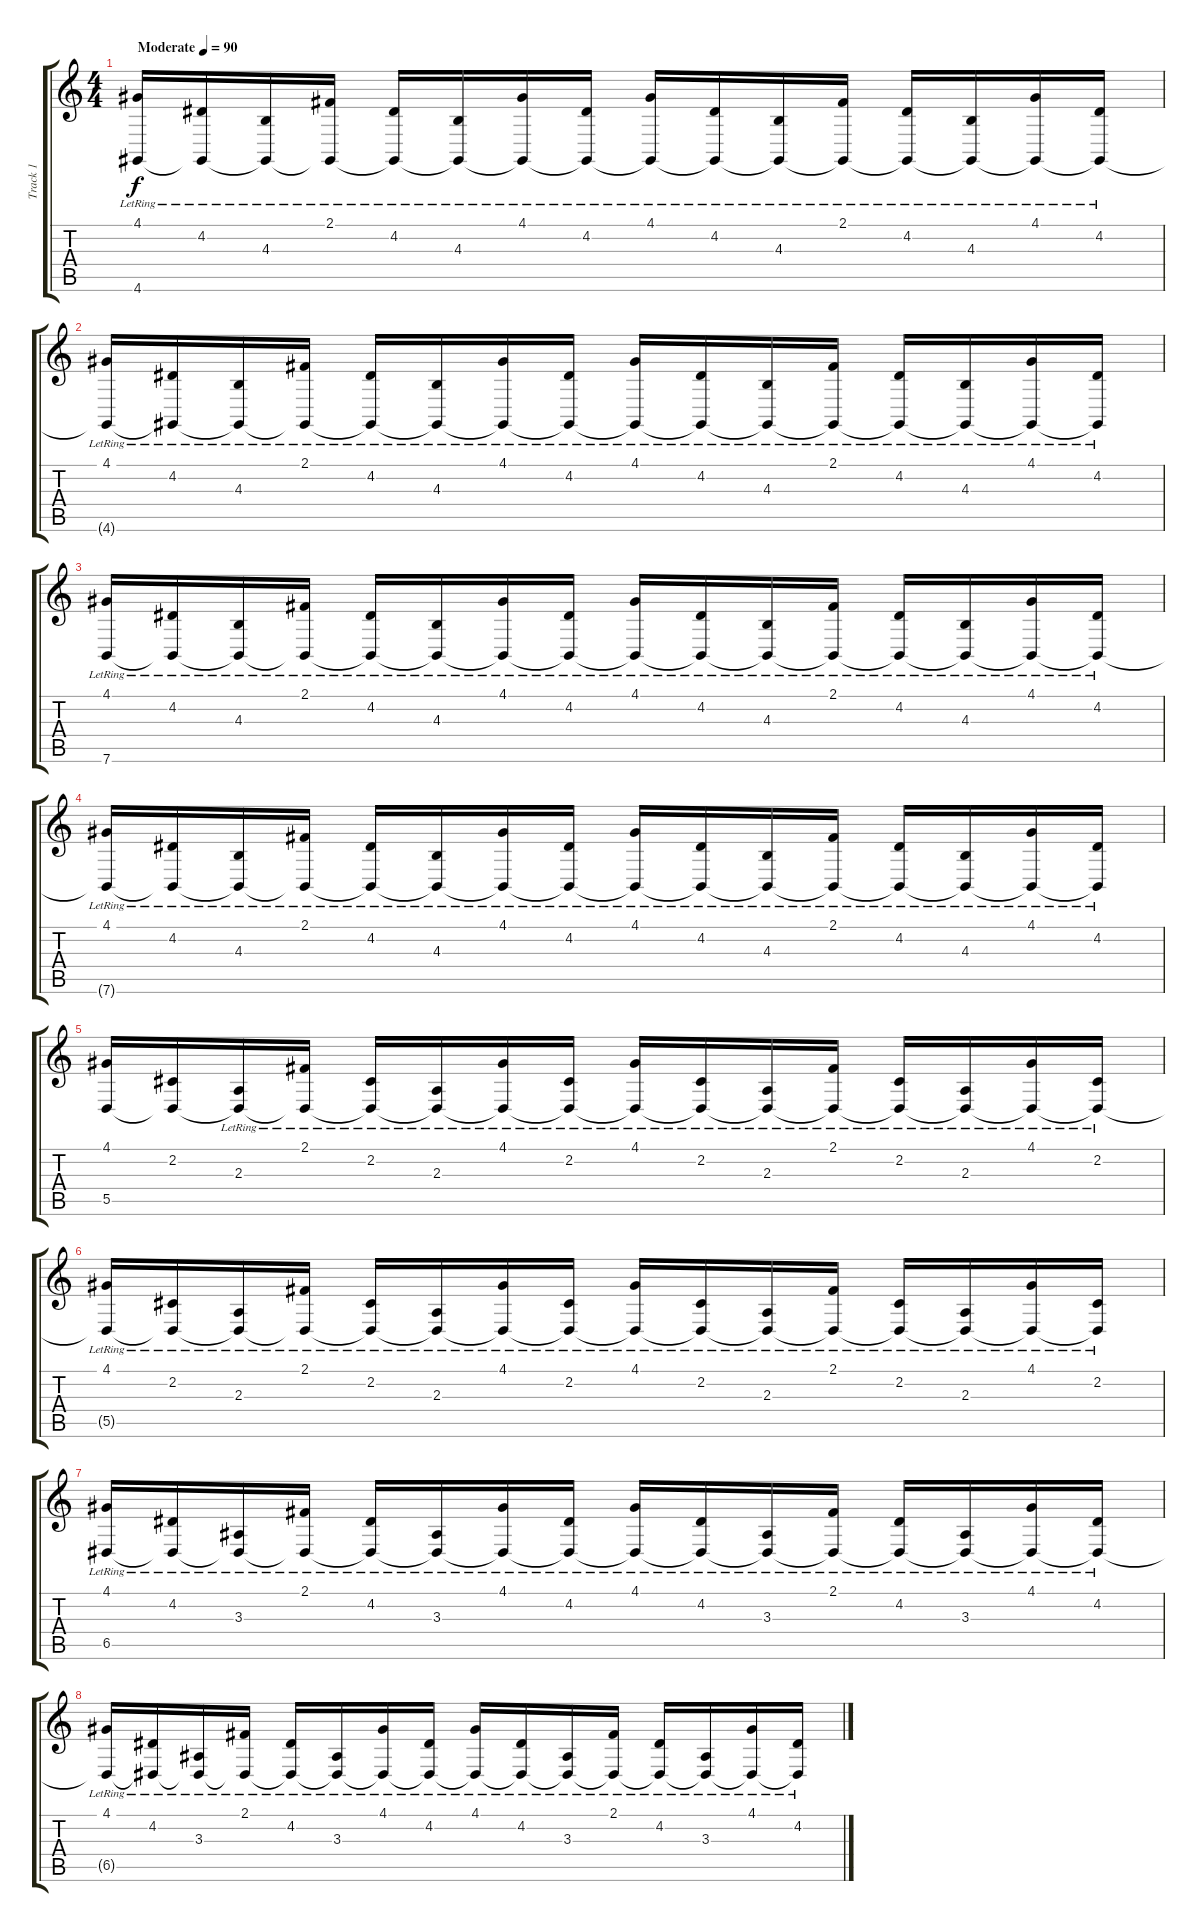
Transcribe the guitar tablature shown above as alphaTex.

\track ("Track 1" "Track 1") {instrument electricgrandpiano}
\staff {score tabs}
\tuning (E4 B3 G3 D3 A2 E2) {hide}
\ts (4 4)
\tempo (90 "Moderate")
\clef g2
\ks c
(4.1{lr} 4.6{lr}).16{dy f instrument electricgrandpiano} (4.2{lr} 4.6{t}).16 (4.3{lr} 4.6{t}).16 (2.1{lr} 4.6{t}).16 (4.2{lr} 4.6{t}).16 (4.3{lr} 4.6{t}).16 (4.1{lr} 4.6{t}).16 (4.2{lr} 4.6{t}).16 (4.1{lr} 4.6{t}).16 (4.2{lr} 4.6{t}).16 (4.3{lr} 4.6{t}).16 (2.1{lr} 4.6{t}).16 (4.2{lr} 4.6{t}).16 (4.3{lr} 4.6{t}).16 (4.1{lr} 4.6{t}).16 (4.2{lr} 4.6{t}).16 |
(4.1{lr} 4.6{t}).16 (4.2{lr} 4.6{t}).16 (4.3{lr} 4.6{t}).16 (2.1{lr} 4.6{t}).16 (4.2{lr} 4.6{t}).16 (4.3{lr} 4.6{t}).16 (4.1{lr} 4.6{t}).16 (4.2{lr} 4.6{t}).16 (4.1{lr} 4.6{t}).16 (4.2{lr} 4.6{t}).16 (4.3{lr} 4.6{t}).16 (2.1{lr} 4.6{t}).16 (4.2{lr} 4.6{t}).16 (4.3{lr} 4.6{t}).16 (4.1{lr} 4.6{t}).16 (4.2{lr} 4.6{t}).16 |
(4.1{lr} 7.6).16 (4.2{lr} 7.6{t}).16 (4.3{lr} 7.6{t}).16 (2.1{lr} 7.6{t}).16 (4.2{lr} 7.6{t}).16 (4.3{lr} 7.6{t}).16 (4.1{lr} 7.6{t}).16 (4.2{lr} 7.6{t}).16 (4.1{lr} 7.6{t}).16 (4.2{lr} 7.6{t}).16 (4.3{lr} 7.6{t}).16 (2.1{lr} 7.6{t}).16 (4.2{lr} 7.6{t}).16 (4.3{lr} 7.6{t}).16 (4.1{lr} 7.6{t}).16 (4.2{lr} 7.6{t}).16 |
(4.1{lr} 7.6{t}).16 (4.2{lr} 7.6{t}).16 (4.3{lr} 7.6{t}).16 (2.1{lr} 7.6{t}).16 (4.2{lr} 7.6{t}).16 (4.3{lr} 7.6{t}).16 (4.1{lr} 7.6{t}).16 (4.2{lr} 7.6{t}).16 (4.1{lr} 7.6{t}).16 (4.2{lr} 7.6{t}).16 (4.3{lr} 7.6{t}).16 (2.1{lr} 7.6{t}).16 (4.2{lr} 7.6{t}).16 (4.3{lr} 7.6{t}).16 (4.1{lr} 7.6{t}).16 (4.2{lr} 7.6{t}).16 |
(4.1 5.5).16 (2.2 5.5{t}).16 (2.3{lr} 5.5{t}).16 (2.1{lr} 5.5{t}).16 (2.2{lr} 5.5{t}).16 (2.3{lr} 5.5{t}).16 (4.1{lr} 5.5{t}).16 (2.2{lr} 5.5{t}).16 (4.1{lr} 5.5{t}).16 (2.2{lr} 5.5{t}).16 (2.3{lr} 5.5{t}).16 (2.1{lr} 5.5{t}).16 (2.2{lr} 5.5{t}).16 (2.3{lr} 5.5{t}).16 (4.1{lr} 5.5{t}).16 (2.2{lr} 5.5{t}).16 |
(4.1{lr} 5.5{t}).16 (2.2{lr} 5.5{t}).16 (2.3{lr} 5.5{t}).16 (2.1{lr} 5.5{t}).16 (2.2{lr} 5.5{t}).16 (2.3{lr} 5.5{t}).16 (4.1{lr} 5.5{t}).16 (2.2{lr} 5.5{t}).16 (4.1{lr} 5.5{t}).16 (2.2{lr} 5.5{t}).16 (2.3{lr} 5.5{t}).16 (2.1{lr} 5.5{t}).16 (2.2{lr} 5.5{t}).16 (2.3{lr} 5.5{t}).16 (4.1{lr} 5.5{t}).16 (2.2{lr} 5.5{t}).16 |
(4.1{lr} 6.5).16 (4.2{lr} 6.5{t}).16 (3.3{lr} 6.5{t}).16 (2.1{lr} 6.5{t}).16 (4.2{lr} 6.5{t}).16 (3.3{lr} 6.5{t}).16 (4.1{lr} 6.5{t}).16 (4.2{lr} 6.5{t}).16 (4.1{lr} 6.5{t}).16 (4.2{lr} 6.5{t}).16 (3.3{lr} 6.5{t}).16 (2.1{lr} 6.5{t}).16 (4.2{lr} 6.5{t}).16 (3.3{lr} 6.5{t}).16 (4.1{lr} 6.5{t}).16 (4.2{lr} 6.5{t}).16 |
(4.1{lr} 6.5{t}).16 (4.2{lr} 6.5{t}).16 (3.3{lr} 6.5{t}).16 (2.1{lr} 6.5{t}).16 (4.2{lr} 6.5{t}).16 (3.3{lr} 6.5{t}).16 (4.1{lr} 6.5{t}).16 (4.2{lr} 6.5{t}).16 (4.1{lr} 6.5{t}).16 (4.2{lr} 6.5{t}).16 (3.3{lr} 6.5{t}).16 (2.1{lr} 6.5{t}).16 (4.2{lr} 6.5{t}).16 (3.3{lr} 6.5{t}).16 (4.1{lr} 6.5{t}).16 (4.2{lr} 6.5{t}).16
